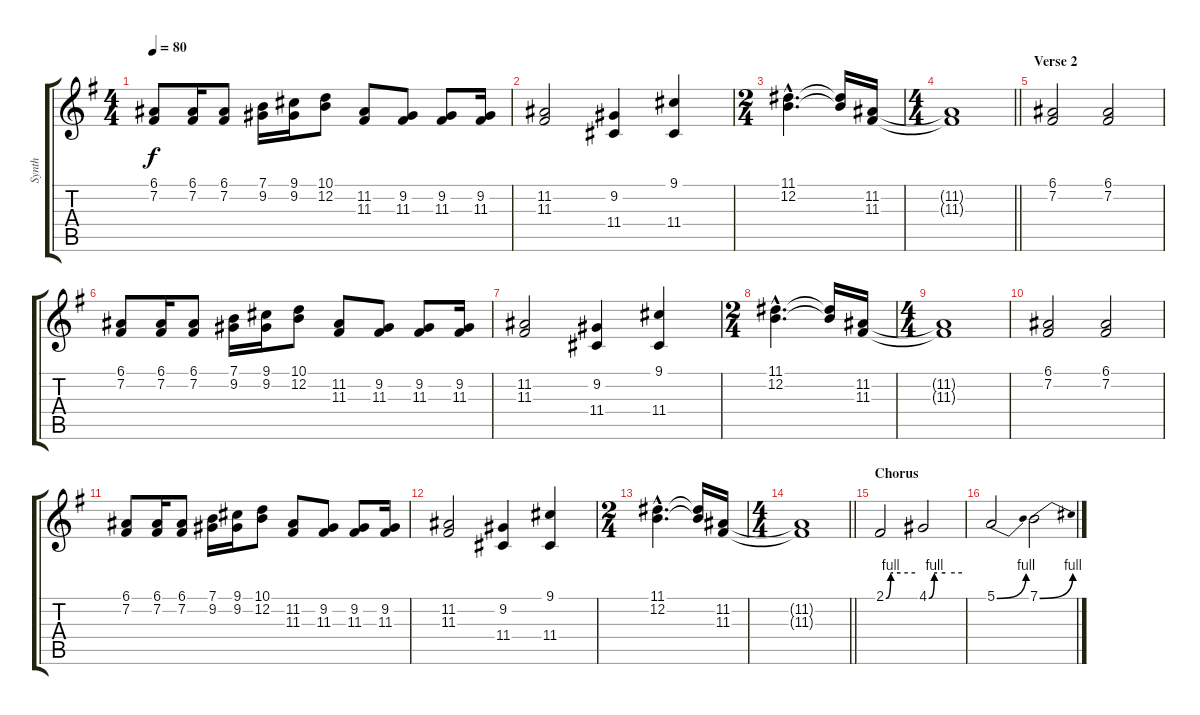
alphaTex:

\track ("Synth" "Synth") {instrument pad3polysynth}
\staff {score tabs}
\tuning (E4 B3 G3 D3 A2 E2) {hide}
\ts (4 4)
\tempo 80
\clef g2
\ks g
(6.1 7.2).8{dy f} (6.1 7.2).16 (6.1 7.2).8 (7.1 9.2).16 (9.1 9.2).16 (10.1 12.2).8 (11.2 11.3).8 (9.2 11.3).8 (9.2 11.3).8 (9.2 11.3).16 |
(11.2 11.3).2 (9.2 11.4).4 (9.1 11.4).4 |
\ts (2 4)
(11.1{hac} 12.2{hac}).4{d} (11.1{t} 12.2{t}).16 (11.2 11.3).16 |
\ts (4 4)
\barLineRight lightlight
(11.2{t} 11.3{t}).1 |
\section ("" "Verse 2")
(6.1 7.2).2 (6.1 7.2).2 |
(6.1 7.2).8 (6.1 7.2).16 (6.1 7.2).8 (7.1 9.2).16 (9.1 9.2).16 (10.1 12.2).8 (11.2 11.3).8 (9.2 11.3).8 (9.2 11.3).8 (9.2 11.3).16 |
(11.2 11.3).2 (9.2 11.4).4 (9.1 11.4).4 |
\ts (2 4)
(11.1{hac} 12.2{hac}).4{d} (11.1{t} 12.2{t}).16 (11.2 11.3).16 |
\ts (4 4)
(11.2{t} 11.3{t}).1 |
(6.1 7.2).2{volume 10} (6.1 7.2).2 |
(6.1 7.2).8 (6.1 7.2).16 (6.1 7.2).8 (7.1 9.2).16 (9.1 9.2).16 (10.1 12.2).8 (11.2 11.3).8 (9.2 11.3).8 (9.2 11.3).8 (9.2 11.3).16 |
(11.2 11.3).2 (9.2 11.4).4 (9.1 11.4).4 |
\ts (2 4)
(11.1{hac} 12.2{hac}).4{d} (11.1{t} 12.2{t}).16 (11.2 11.3).16 |
\ts (4 4)
\barLineRight lightlight
(11.2{t} 11.3{t}).1 |
\section ("" "Chorus")
2.1{be (custom 0 0 10 4 15 4 30 4 60 4)}.2{volume 16} 4.1{be (custom 0 0 10 4 15 4 30 4 60 4)}.2 |
5.1{be (bend 0 0 60 4)}.2 7.1{be (bend 0 0 60 4)}.2
